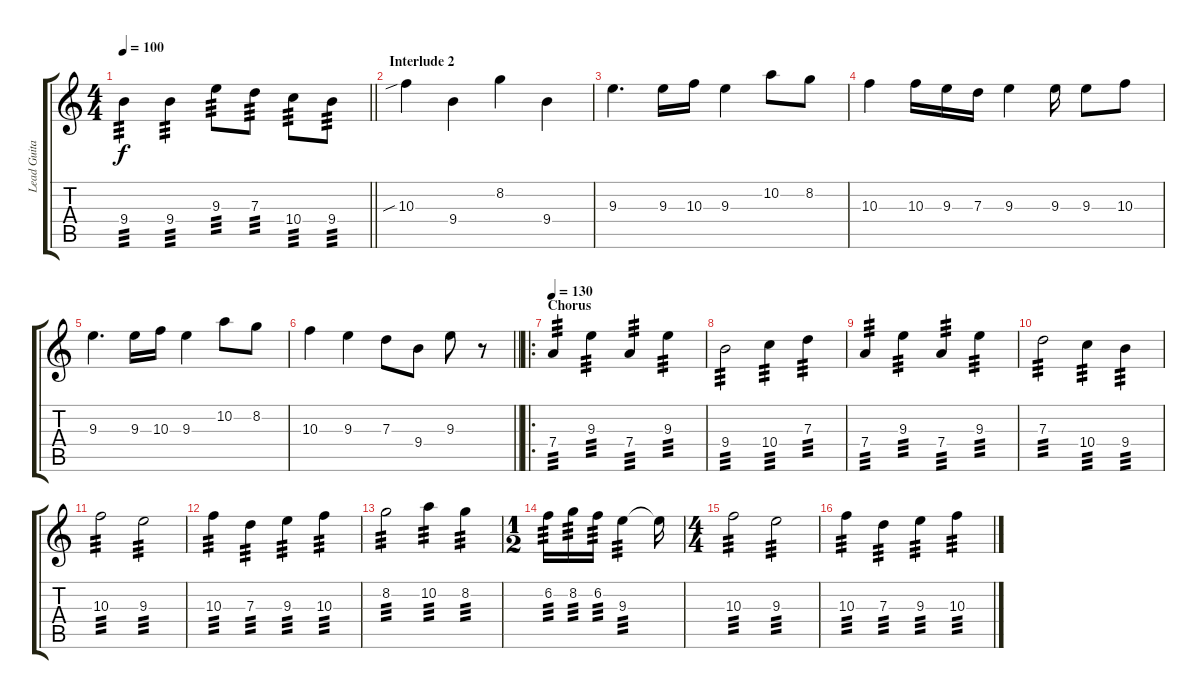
\track ("Lead Guitar" "Lead Guita") {instrument overdrivenguitar}
\staff {score tabs}
\tuning (E4 B3 G3 D3 A2 E2) {hide}
\ts (4 4)
\tempo 100
\clef g2
\barLineRight lightlight
\ks c
9.4.4{tp 3 dy f} 9.4.4{tp 3} 9.3.8{tp 3} 7.3.8{tp 3} 10.4.8{tp 3} 9.4.8{tp 3} |
\section ("" "Interlude 2")
10.3{sib}.4 9.4.4 8.2.4 9.4.4 |
9.3.4{d} 9.3.16 10.3.16 9.3.4 10.2.8 8.2.8 |
10.3.4 10.3.16 9.3.16 7.3.16 9.3.4 9.3.16 9.3.8 10.3.8 |
9.3.4{d} 9.3.16 10.3.16 9.3.4 10.2.8 8.2.8 |
\barLineRight lightlight
10.3.4 9.3.4 7.3.8 9.4.8 9.3.8 r.8 |
\ro
\section ("" "Chorus")
\tempo 130
7.4.4{tp 3} 9.3.4{tp 3} 7.4.4{tp 3} 9.3.4{tp 3} |
9.4.2{tp 3} 10.4.4{tp 3} 7.3.4{tp 3} |
7.4.4{tp 3} 9.3.4{tp 3} 7.4.4{tp 3} 9.3.4{tp 3} |
7.3.2{tp 3} 10.4.4{tp 3} 9.4.4{tp 3} |
10.3.2{tp 3} 9.3.2{tp 3} |
10.3.4{tp 3} 7.3.4{tp 3} 9.3.4{tp 3} 10.3.4{tp 3} |
8.2.2{tp 3} 10.2.4{tp 3} 8.2.4{tp 3} |
\ts (1 2)
6.2.16{tp 3} 8.2.16{tp 3} 6.2.16{tp 3} 9.3.4{tp 3} 9.3{t}.16 |
\ts (4 4)
10.3.2{tp 3} 9.3.2{tp 3} |
10.3.4{tp 3} 7.3.4{tp 3} 9.3.4{tp 3} 10.3.4{tp 3}
